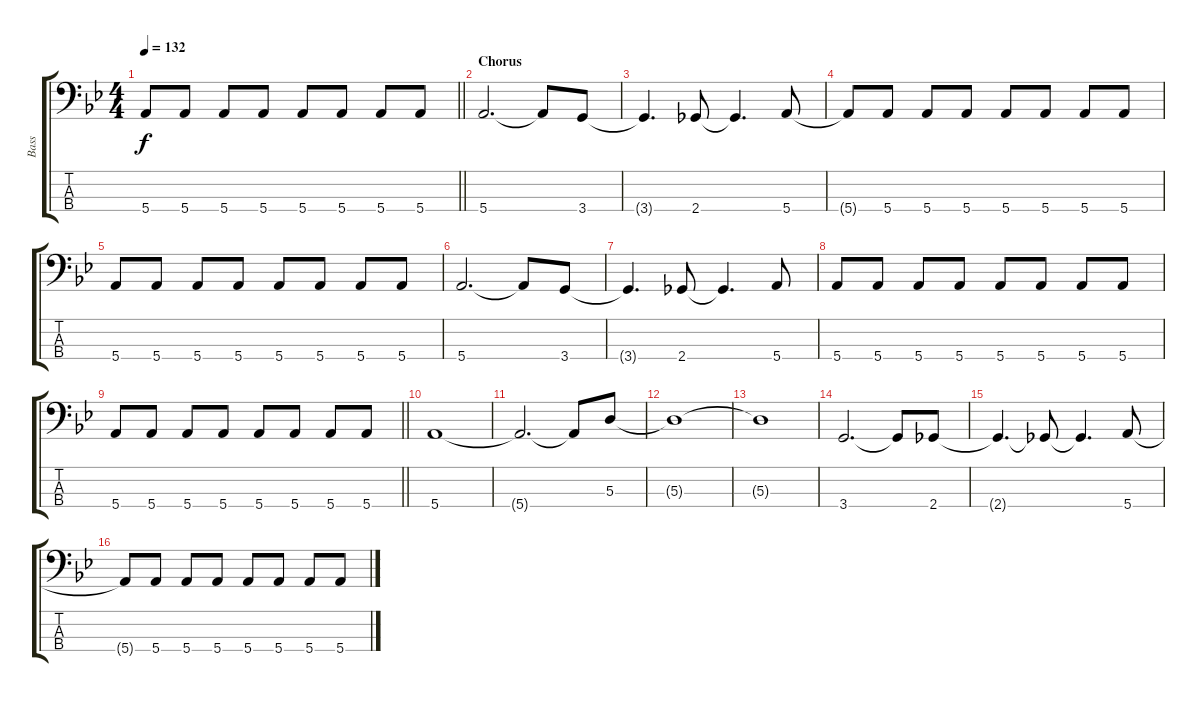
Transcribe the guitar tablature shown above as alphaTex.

\track ("Bass" "Bass") {instrument electricbassfinger}
\staff {score tabs}
\tuning (G2 D2 A1 E1) {hide}
\ts (4 4)
\tempo 132
\clef f4
\barLineRight lightlight
\ks bb
5.4.8{dy f} 5.4.8 5.4.8 5.4.8 5.4.8 5.4.8 5.4.8 5.4.8 |
\section ("" "Chorus")
5.4.2{d} 5.4{t}.8 3.4.8 |
3.4{t}.4{d} 2.4.8 2.4{t}.4{d} 5.4.8 |
5.4{t}.8 5.4.8 5.4.8 5.4.8 5.4.8 5.4.8 5.4.8 5.4.8 |
5.4.8 5.4.8 5.4.8 5.4.8 5.4.8 5.4.8 5.4.8 5.4.8 |
5.4.2{d} 5.4{t}.8 3.4.8 |
3.4{t}.4{d} 2.4.8 2.4{t}.4{d} 5.4.8 |
5.4.8 5.4.8 5.4.8 5.4.8 5.4.8 5.4.8 5.4.8 5.4.8 |
\barLineRight lightlight
5.4.8 5.4.8 5.4.8 5.4.8 5.4.8 5.4.8 5.4.8 5.4.8 |
5.4.1 |
5.4{t}.2{d} 5.4{t}.8 5.3.8 |
5.3{t}.1 |
5.3{t}.1 |
3.4.2{d} 3.4{t}.8 2.4.8 |
2.4{t}.4{d} 2.4{t}.8 2.4{t}.4{d} 5.4.8 |
5.4{t}.8 5.4.8 5.4.8 5.4.8 5.4.8 5.4.8 5.4.8 5.4.8
